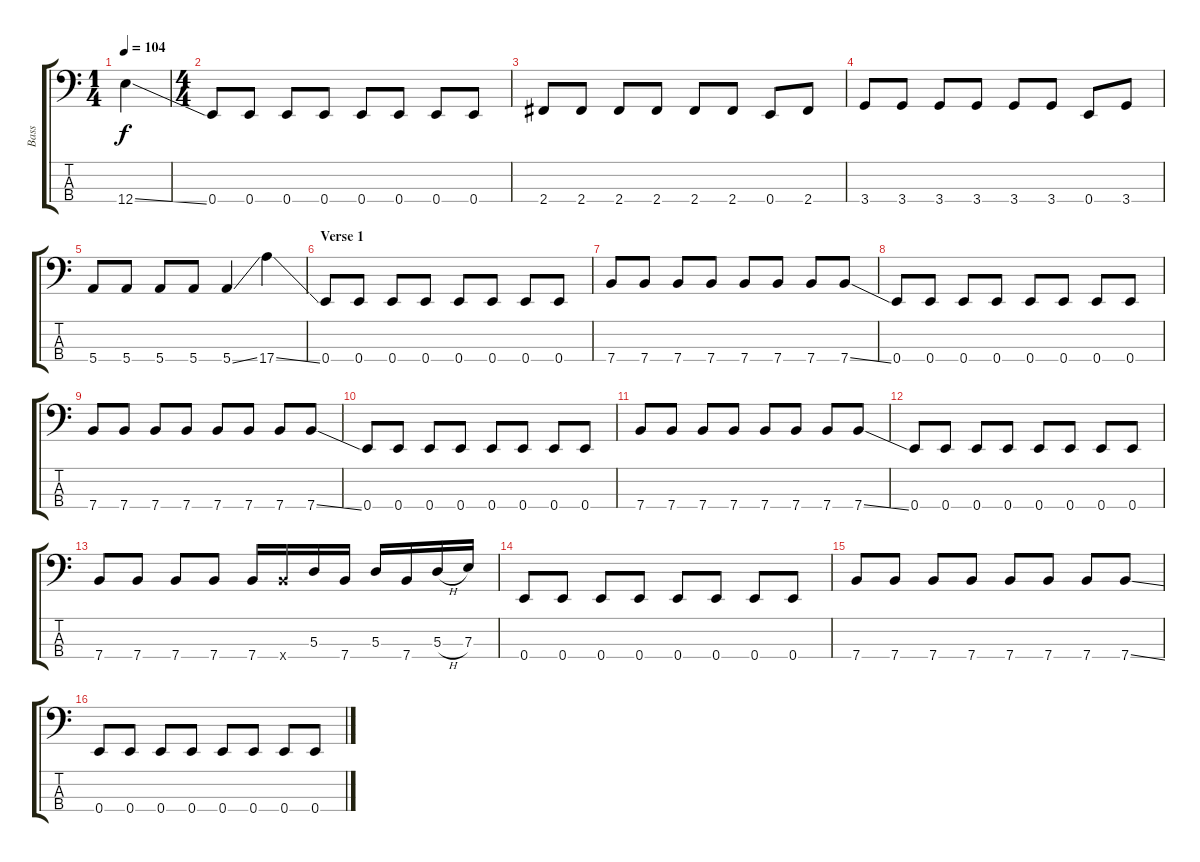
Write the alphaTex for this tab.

\track ("Bass" "Bass") {instrument electricbasspick}
\staff {score tabs}
\tuning (G2 D2 A1 E1) {hide}
\ts (1 4)
\tempo 104
\clef f4
\ks c
12.4{ss}.4{dy f instrument electricbasspick} |
\ts (4 4)
0.4.8 0.4.8 0.4.8 0.4.8 0.4.8 0.4.8 0.4.8 0.4.8 |
2.4.8 2.4.8 2.4.8 2.4.8 2.4.8 2.4.8 0.4.8 2.4.8 |
3.4.8 3.4.8 3.4.8 3.4.8 3.4.8 3.4.8 0.4.8 3.4.8 |
5.4.8 5.4.8 5.4.8 5.4.8 5.4{ss}.4 17.4{ss}.4 |
\section ("" "Verse 1")
0.4.8 0.4.8 0.4.8 0.4.8 0.4.8 0.4.8 0.4.8 0.4.8 |
7.4.8 7.4.8 7.4.8 7.4.8 7.4.8 7.4.8 7.4.8 7.4{ss}.8 |
0.4.8 0.4.8 0.4.8 0.4.8 0.4.8 0.4.8 0.4.8 0.4.8 |
7.4.8 7.4.8 7.4.8 7.4.8 7.4.8 7.4.8 7.4.8 7.4{ss}.8 |
0.4.8 0.4.8 0.4.8 0.4.8 0.4.8 0.4.8 0.4.8 0.4.8 |
7.4.8 7.4.8 7.4.8 7.4.8 7.4.8 7.4.8 7.4.8 7.4{ss}.8 |
0.4.8 0.4.8 0.4.8 0.4.8 0.4.8 0.4.8 0.4.8 0.4.8 |
7.4.8 7.4.8 7.4.8 7.4.8 7.4.16 7.4{x}.16 5.3.16 7.4.16 5.3.16 7.4.16 5.3{h}.16 7.3.16 |
0.4.8 0.4.8 0.4.8 0.4.8 0.4.8 0.4.8 0.4.8 0.4.8 |
7.4.8 7.4.8 7.4.8 7.4.8 7.4.8 7.4.8 7.4.8 7.4{ss}.8 |
0.4.8 0.4.8 0.4.8 0.4.8 0.4.8 0.4.8 0.4.8 0.4.8
